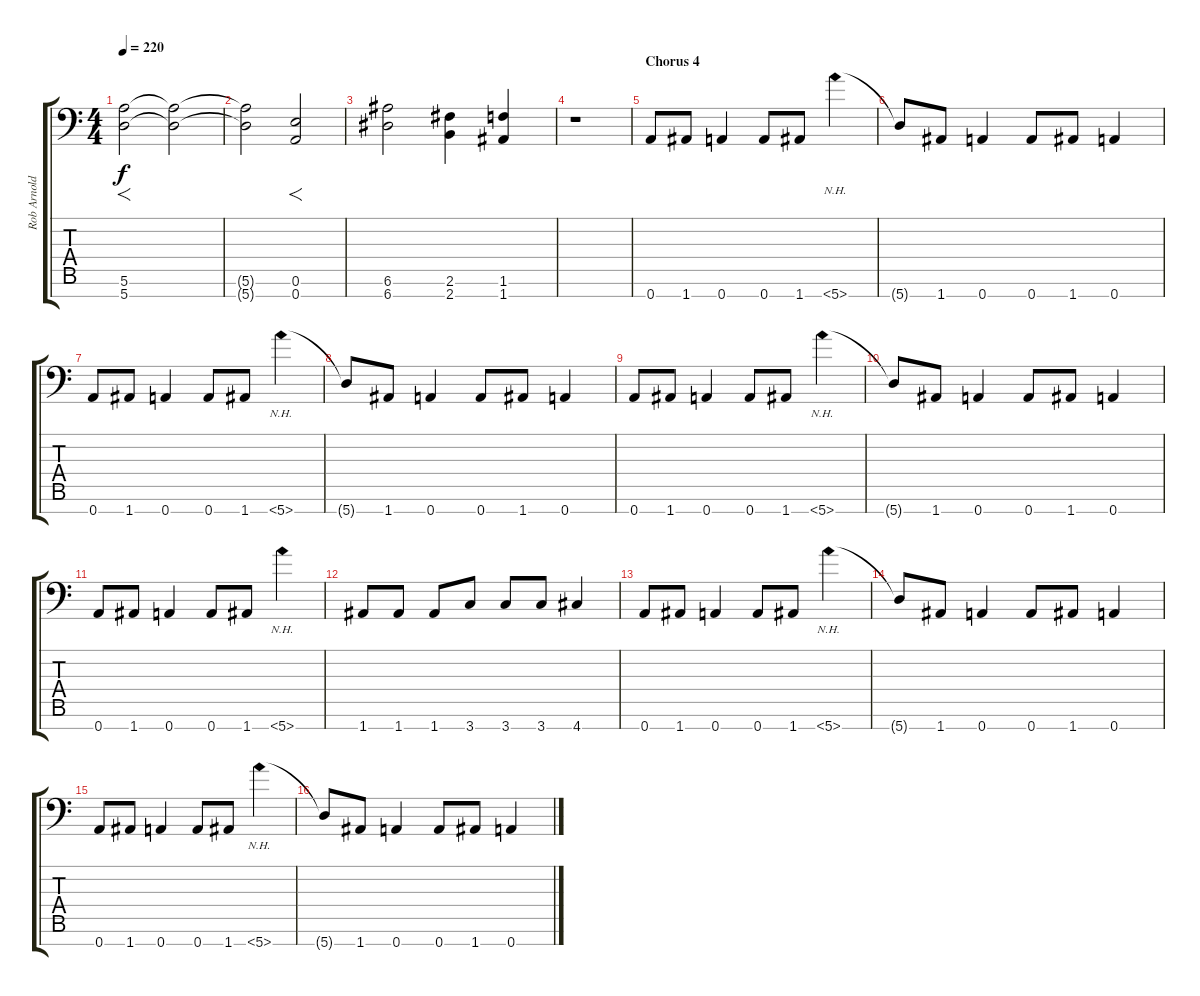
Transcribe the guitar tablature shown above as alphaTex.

\track ("Rob Arnold - Guitar" "Rob Arnold") {instrument distortionguitar}
\staff {score tabs}
\tuning (E4 B3 G3 D3 A2 E2 A1) {hide}
\ts (4 4)
\tempo 220
\clef f4
\ks c
(5.6 5.7).2{f dy f} (5.6{t} 5.7{t}).2 |
(5.6{t} 5.7{t}).2 (0.6 0.7).2{f} |
(6.6 6.7).2 (2.6 2.7).4 (1.6 1.7).4 |
r.1 |
\section ("" "Chorus 4")
0.7.8 1.7.8 0.7.4 0.7.8 1.7.8 5.7{nh}.4 |
5.7{t}.8 1.7.8 0.7.4 0.7.8 1.7.8 0.7.4 |
0.7.8 1.7.8 0.7.4 0.7.8 1.7.8 5.7{nh}.4 |
5.7{t}.8 1.7.8 0.7.4 0.7.8 1.7.8 0.7.4 |
0.7.8 1.7.8 0.7.4 0.7.8 1.7.8 5.7{nh}.4 |
5.7{t}.8 1.7.8 0.7.4 0.7.8 1.7.8 0.7.4 |
0.7.8 1.7.8 0.7.4 0.7.8 1.7.8 5.7{nh}.4 |
1.7.8 1.7.8 1.7.8 3.7.8 3.7.8 3.7.8 4.7.4 |
0.7.8 1.7.8 0.7.4 0.7.8 1.7.8 5.7{nh}.4 |
5.7{t}.8 1.7.8 0.7.4 0.7.8 1.7.8 0.7.4 |
0.7.8 1.7.8 0.7.4 0.7.8 1.7.8 5.7{nh}.4 |
5.7{t}.8 1.7.8 0.7.4 0.7.8 1.7.8 0.7.4
